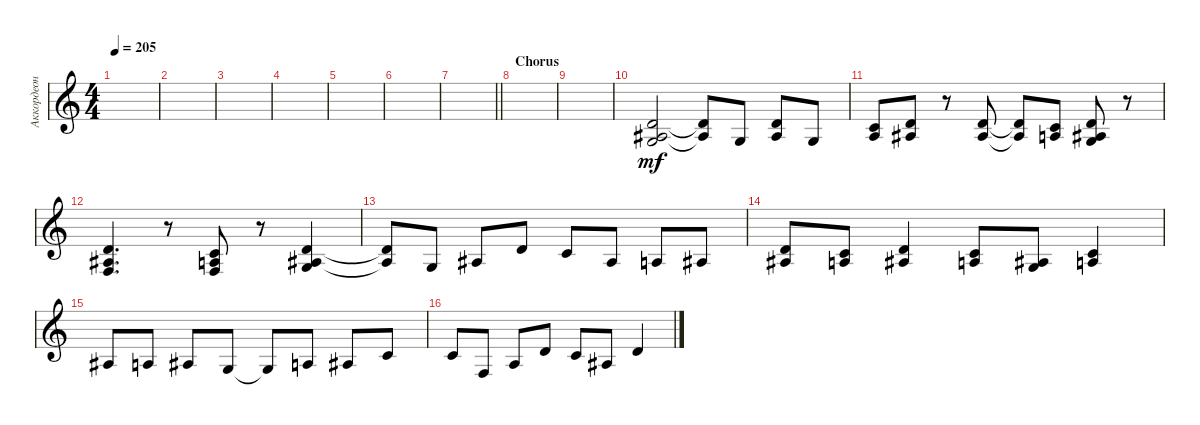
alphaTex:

\track ("Аккордеон" "Аккордеон") {instrument accordion}
\staff {score}
\tuning (E4 B3 G3 D3 A2 E2) {hide}
\ts (4 4)
\tempo 205
\clef g2
\ks aminor
|
|
|
|
|
|
\barLineRight lightlight
|
\section ("" "Chorus")
|
|
(3.2 3.3 5.4).2{dy mf} (3.2{t} 3.3{t}).8 5.4.8 (3.2 3.3).8 5.4.8 |
(1.2 2.3).8 (3.2 3.3).8 r.8 (3.2 3.3).8 (3.2{t} 3.3{t}).8 (1.2 2.3).8 (3.2 3.3 5.4).8 r.8 |
(3.2 3.3 3.4).4{d} r.8 (1.2 2.3 3.4).8 r.8 (3.2 3.3 5.4).4 |
(3.2{t} 3.3{t}).8 5.4.8 3.3.8 3.2.8 5.3.8 3.3.8 2.3.8 3.3.8 |
(3.2 3.3).8 (1.2 2.3).8 (3.2 3.3).4 (5.3 7.4).8 (3.3 5.4).8 (5.3 7.4).4 |
3.3.8 2.3.8 3.3.8 0.3.8 0.3{t}.8 2.3.8 3.3.8 5.3.8 |
5.3.8 3.4.8 2.3.8 7.3.8 5.3.8 3.3.8 3.2.4
